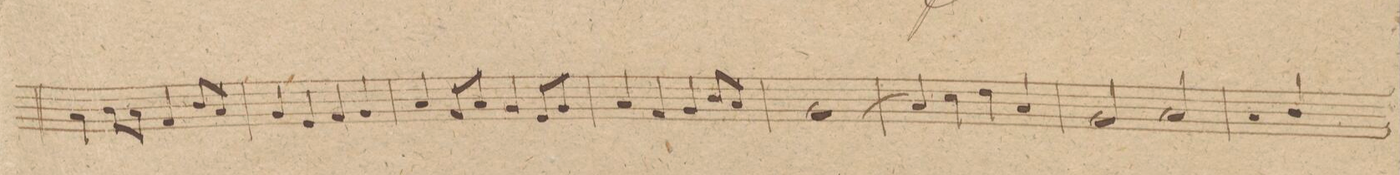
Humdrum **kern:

**kern	**dynam
*I"Oboi 1mo	*
*clefG2	*
*k[f#c#g#]	*
*met(c|)	*
*M2/2	*
4a\	.
8b\L	.
8a\J	.
4f#/	.
8b/L	.
8a/J	.
=195	=195
4g#/	.
4e/	.
4f#/	.
4g#/	.
=196	=196
4a/	.
8f#/L	.
8a/J	.
4g#/	.
8e/L	.
8g#/J	.
=197	=197
4a/	.
4f#/	.
4g#/	.
8b/L	.
8a/J	.
=198	=198
(>1g#	.
=199	=199
4a/)	.
4cc#\	.
4dd\	.
4a/	.
=200	=200
2g#/	.
2a/	.
=201	=201
4a/	.
4b/	.
*-	*-
